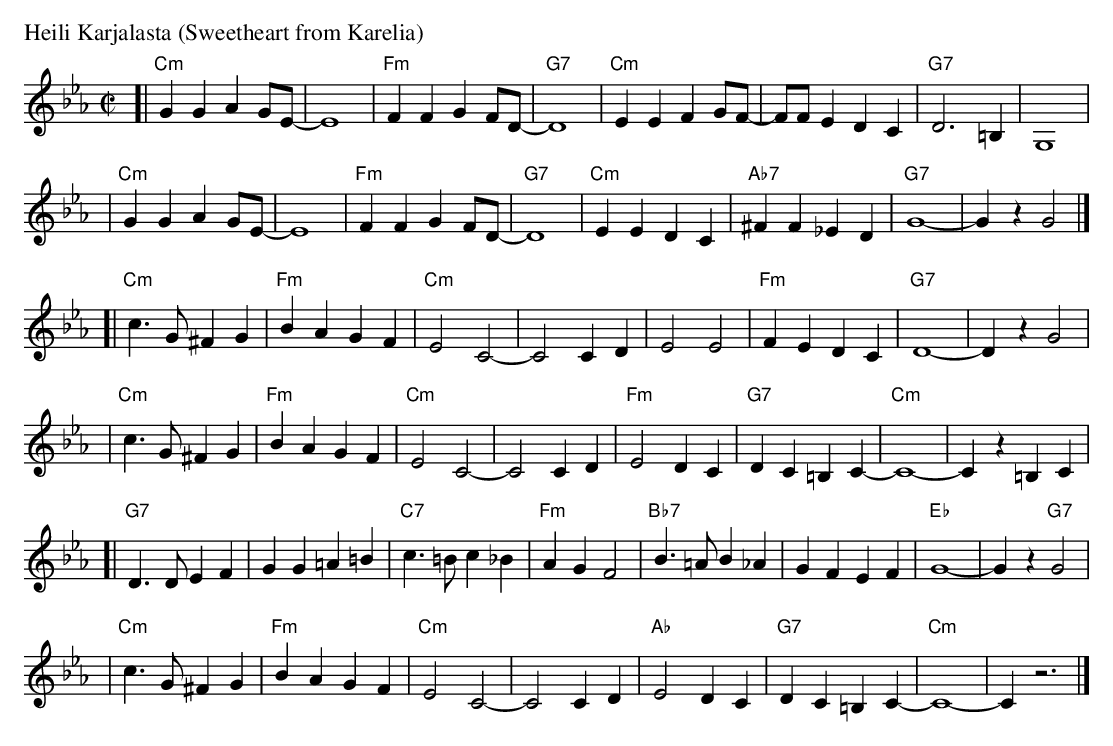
X:1
M: C|
L: 1/4
P: Heili Karjalasta (Sweetheart from Karelia)
K: Cm
[| "Cm"GG AG/E/- | E4 | "Fm"FF GF/D/- | "G7"D4 \
| "Cm"EE FG/F/- | F/F/E DC | "G7"D3 =B, | G,4 |
| "Cm"GG AG/E/- | E4 | "Fm"FF GF/D/- | "G7"D4 \
| "Cm"EE DC | "Ab7"^FF _ED | "G7"G4- | Gz G2 |]
[|"Cm"c>G ^FG | "Fm"BA GF | "Cm"E2 C2- | C2 CD \
| E2 E2 | "Fm"FE DC | "G7"D4- | Dz G2 |
| "Cm"c>G ^FG | "Fm"BA GF | "Cm"E2 C2- | C2 CD \
| "Fm"E2 DC | "G7"DC =B,C- | "Cm"C4- | Cz =B,C |
[|"G7"D>D EF | GG=A=B | "C7"c>=B c_B | "Fm"AG F2 \
| "Bb7"B>=A B_A | GF EF | "Eb"G4- | Gz "G7"G2 |
| "Cm"c>G ^FG | "Fm"BA GF | "Cm"E2 C2- | C2 CD \
| "Ab"E2 DC |  "G7"DC =B,C- | "Cm"C4- | C z3 |]
